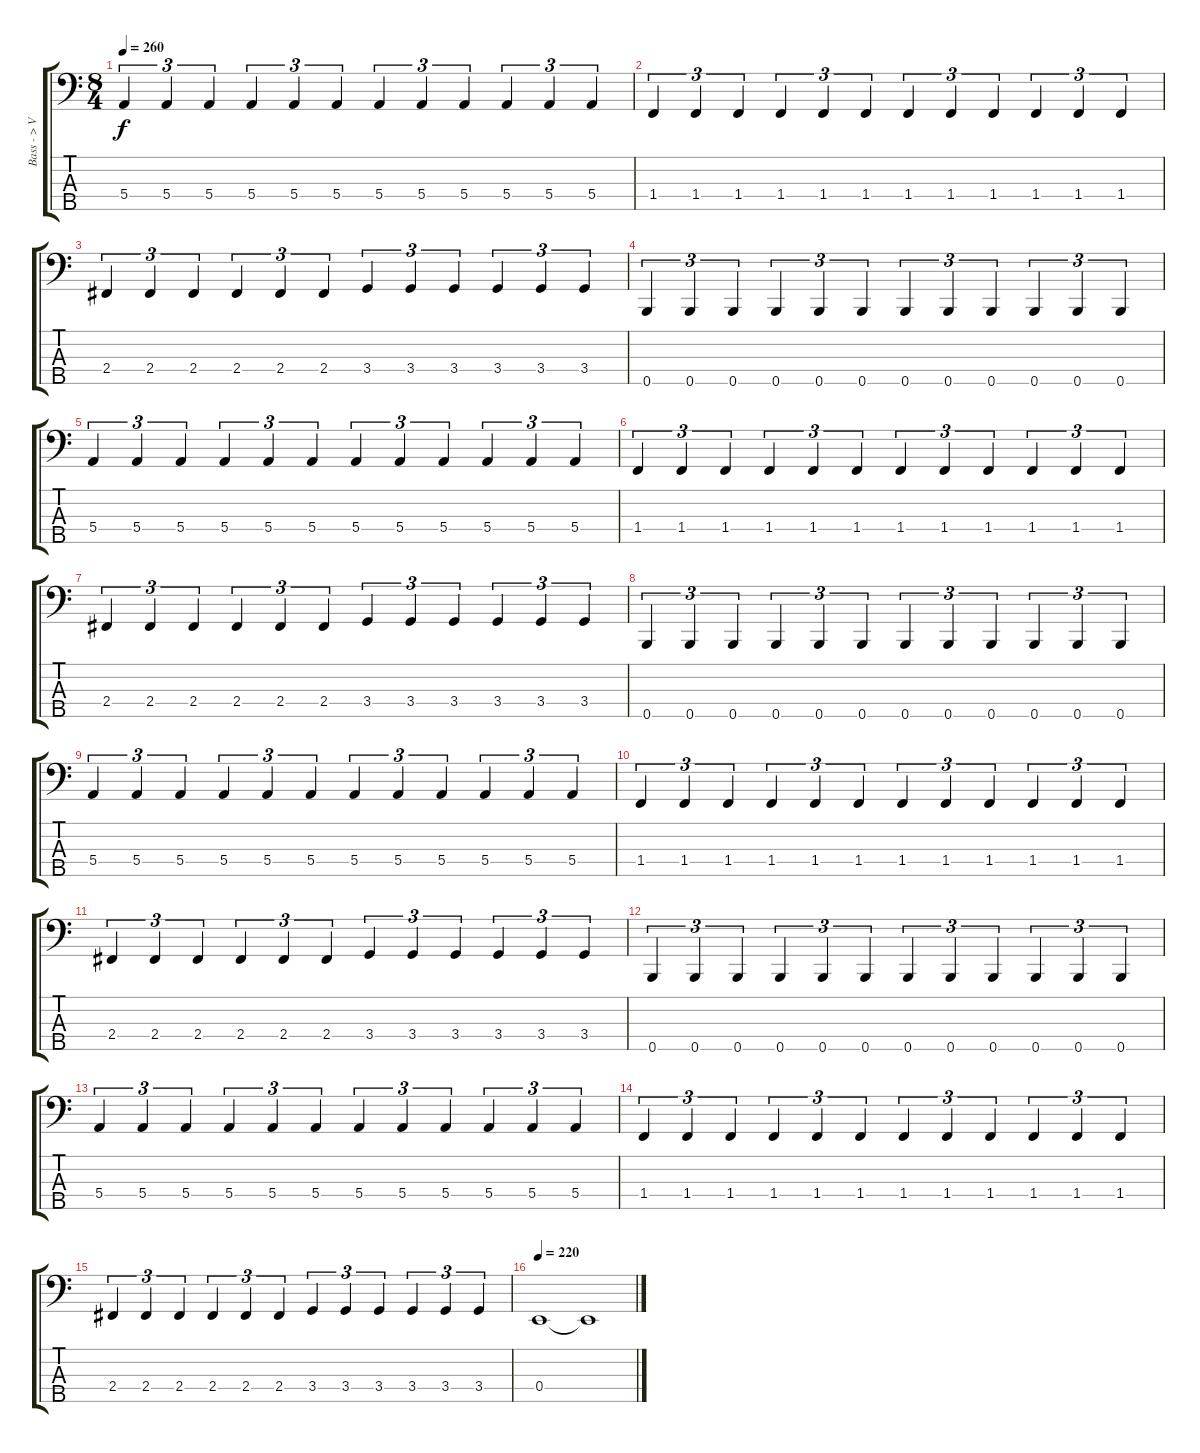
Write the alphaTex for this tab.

\track ("Bass - > Vortex" "Bass - > V") {instrument electricbassfinger}
\staff {score tabs}
\tuning (G2 D2 A1 E1 B0) {hide}
\ts (8 4)
\tempo 260
\clef f4
\ks c
5.4.4{tu (3 2) dy f} 5.4.4{tu (3 2)} 5.4.4{tu (3 2)} 5.4.4{tu (3 2)} 5.4.4{tu (3 2)} 5.4.4{tu (3 2)} 5.4.4{tu (3 2)} 5.4.4{tu (3 2)} 5.4.4{tu (3 2)} 5.4.4{tu (3 2)} 5.4.4{tu (3 2)} 5.4.4{tu (3 2)} |
1.4.4{tu (3 2)} 1.4.4{tu (3 2)} 1.4.4{tu (3 2)} 1.4.4{tu (3 2)} 1.4.4{tu (3 2)} 1.4.4{tu (3 2)} 1.4.4{tu (3 2)} 1.4.4{tu (3 2)} 1.4.4{tu (3 2)} 1.4.4{tu (3 2)} 1.4.4{tu (3 2)} 1.4.4{tu (3 2)} |
2.4.4{tu (3 2)} 2.4.4{tu (3 2)} 2.4.4{tu (3 2)} 2.4.4{tu (3 2)} 2.4.4{tu (3 2)} 2.4.4{tu (3 2)} 3.4.4{tu (3 2)} 3.4.4{tu (3 2)} 3.4.4{tu (3 2)} 3.4.4{tu (3 2)} 3.4.4{tu (3 2)} 3.4.4{tu (3 2)} |
0.5.4{tu (3 2)} 0.5.4{tu (3 2)} 0.5.4{tu (3 2)} 0.5.4{tu (3 2)} 0.5.4{tu (3 2)} 0.5.4{tu (3 2)} 0.5.4{tu (3 2)} 0.5.4{tu (3 2)} 0.5.4{tu (3 2)} 0.5.4{tu (3 2)} 0.5.4{tu (3 2)} 0.5.4{tu (3 2)} |
5.4.4{tu (3 2)} 5.4.4{tu (3 2)} 5.4.4{tu (3 2)} 5.4.4{tu (3 2)} 5.4.4{tu (3 2)} 5.4.4{tu (3 2)} 5.4.4{tu (3 2)} 5.4.4{tu (3 2)} 5.4.4{tu (3 2)} 5.4.4{tu (3 2)} 5.4.4{tu (3 2)} 5.4.4{tu (3 2)} |
1.4.4{tu (3 2)} 1.4.4{tu (3 2)} 1.4.4{tu (3 2)} 1.4.4{tu (3 2)} 1.4.4{tu (3 2)} 1.4.4{tu (3 2)} 1.4.4{tu (3 2)} 1.4.4{tu (3 2)} 1.4.4{tu (3 2)} 1.4.4{tu (3 2)} 1.4.4{tu (3 2)} 1.4.4{tu (3 2)} |
2.4.4{tu (3 2)} 2.4.4{tu (3 2)} 2.4.4{tu (3 2)} 2.4.4{tu (3 2)} 2.4.4{tu (3 2)} 2.4.4{tu (3 2)} 3.4.4{tu (3 2)} 3.4.4{tu (3 2)} 3.4.4{tu (3 2)} 3.4.4{tu (3 2)} 3.4.4{tu (3 2)} 3.4.4{tu (3 2)} |
0.5.4{tu (3 2)} 0.5.4{tu (3 2)} 0.5.4{tu (3 2)} 0.5.4{tu (3 2)} 0.5.4{tu (3 2)} 0.5.4{tu (3 2)} 0.5.4{tu (3 2)} 0.5.4{tu (3 2)} 0.5.4{tu (3 2)} 0.5.4{tu (3 2)} 0.5.4{tu (3 2)} 0.5.4{tu (3 2)} |
5.4.4{tu (3 2)} 5.4.4{tu (3 2)} 5.4.4{tu (3 2)} 5.4.4{tu (3 2)} 5.4.4{tu (3 2)} 5.4.4{tu (3 2)} 5.4.4{tu (3 2)} 5.4.4{tu (3 2)} 5.4.4{tu (3 2)} 5.4.4{tu (3 2)} 5.4.4{tu (3 2)} 5.4.4{tu (3 2)} |
1.4.4{tu (3 2)} 1.4.4{tu (3 2)} 1.4.4{tu (3 2)} 1.4.4{tu (3 2)} 1.4.4{tu (3 2)} 1.4.4{tu (3 2)} 1.4.4{tu (3 2)} 1.4.4{tu (3 2)} 1.4.4{tu (3 2)} 1.4.4{tu (3 2)} 1.4.4{tu (3 2)} 1.4.4{tu (3 2)} |
2.4.4{tu (3 2)} 2.4.4{tu (3 2)} 2.4.4{tu (3 2)} 2.4.4{tu (3 2)} 2.4.4{tu (3 2)} 2.4.4{tu (3 2)} 3.4.4{tu (3 2)} 3.4.4{tu (3 2)} 3.4.4{tu (3 2)} 3.4.4{tu (3 2)} 3.4.4{tu (3 2)} 3.4.4{tu (3 2)} |
0.5.4{tu (3 2)} 0.5.4{tu (3 2)} 0.5.4{tu (3 2)} 0.5.4{tu (3 2)} 0.5.4{tu (3 2)} 0.5.4{tu (3 2)} 0.5.4{tu (3 2)} 0.5.4{tu (3 2)} 0.5.4{tu (3 2)} 0.5.4{tu (3 2)} 0.5.4{tu (3 2)} 0.5.4{tu (3 2)} |
5.4.4{tu (3 2)} 5.4.4{tu (3 2)} 5.4.4{tu (3 2)} 5.4.4{tu (3 2)} 5.4.4{tu (3 2)} 5.4.4{tu (3 2)} 5.4.4{tu (3 2)} 5.4.4{tu (3 2)} 5.4.4{tu (3 2)} 5.4.4{tu (3 2)} 5.4.4{tu (3 2)} 5.4.4{tu (3 2)} |
1.4.4{tu (3 2)} 1.4.4{tu (3 2)} 1.4.4{tu (3 2)} 1.4.4{tu (3 2)} 1.4.4{tu (3 2)} 1.4.4{tu (3 2)} 1.4.4{tu (3 2)} 1.4.4{tu (3 2)} 1.4.4{tu (3 2)} 1.4.4{tu (3 2)} 1.4.4{tu (3 2)} 1.4.4{tu (3 2)} |
2.4.4{tu (3 2)} 2.4.4{tu (3 2)} 2.4.4{tu (3 2)} 2.4.4{tu (3 2)} 2.4.4{tu (3 2)} 2.4.4{tu (3 2)} 3.4.4{tu (3 2)} 3.4.4{tu (3 2)} 3.4.4{tu (3 2)} 3.4.4{tu (3 2)} 3.4.4{tu (3 2)} 3.4.4{tu (3 2)} |
\tempo 220
0.4.1 0.4{t}.1
